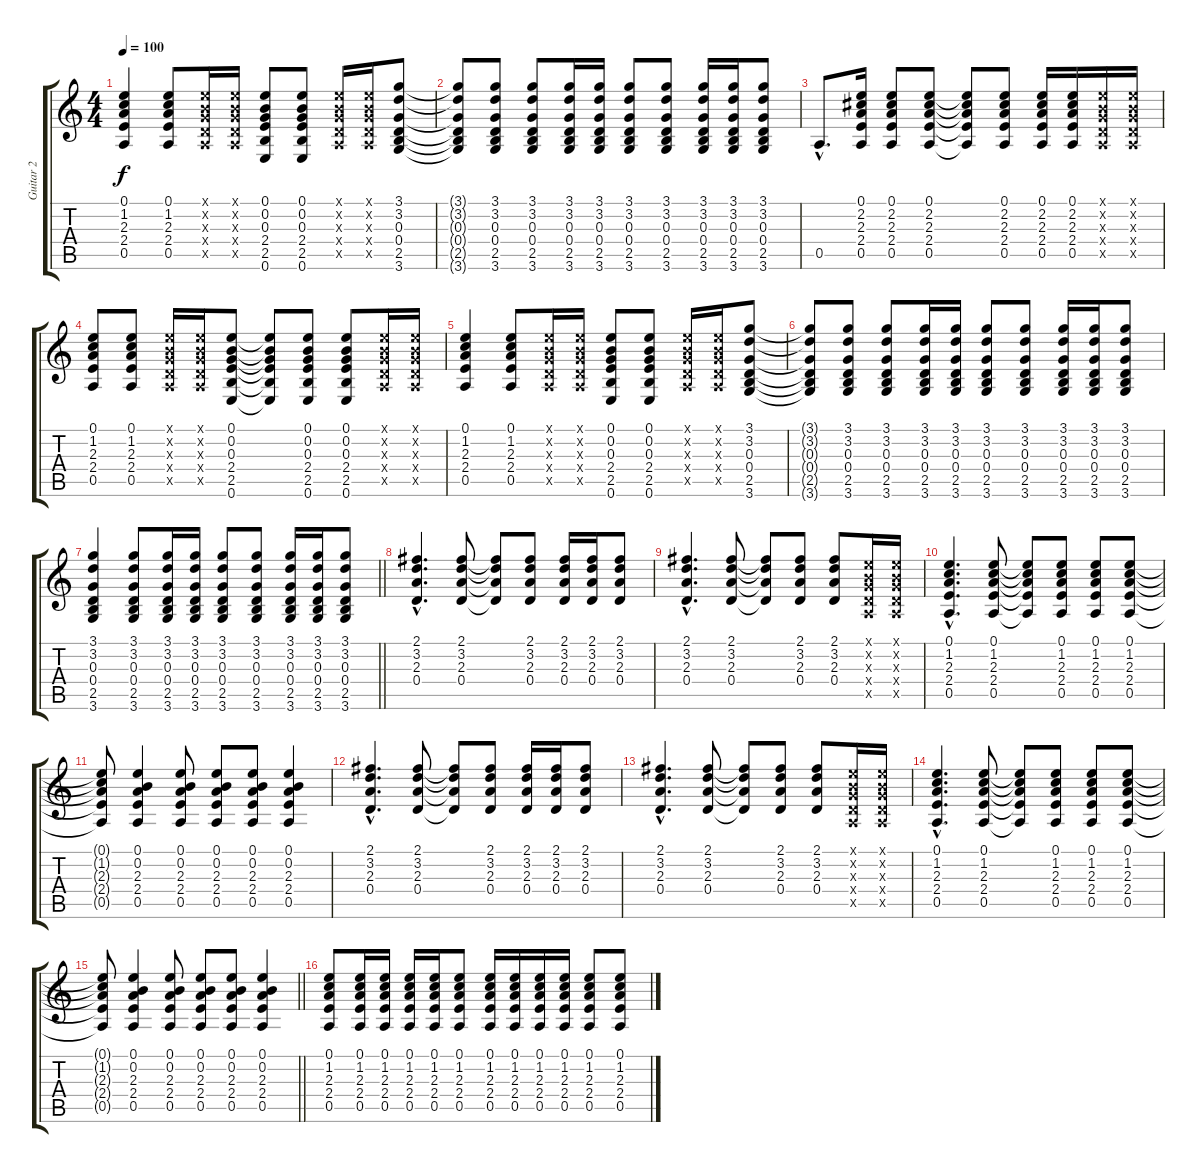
\track ("Guitar 2" "Guitar 2") {instrument acousticguitarsteel}
\staff {score tabs}
\tuning (E4 B3 G3 D3 A2 E2) {hide}
\ts (4 4)
\tempo 100
\clef g2
\ks c
(0.1 1.2 2.3 2.4 0.5).4{dy f} (0.1 1.2 2.3 2.4 0.5).8 (0.1{x} 0.2{x} 0.3{x} 0.4{x} 0.5{x}).16 (0.1{x} 0.2{x} 0.3{x} 0.4{x} 0.5{x}).16 (0.1 0.2 0.3 2.4 2.5 0.6).8 (0.1 0.2 0.3 2.4 2.5 0.6).8 (0.1{x} 0.2{x} 0.3{x} 0.4{x} 0.5{x}).16 (0.1{x} 0.2{x} 0.3{x} 0.4{x} 0.5{x}).16 (3.1 3.2 0.3 0.4 2.5 3.6).8 |
(3.1{t} 3.2{t} 0.3{t} 0.4{t} 2.5{t} 3.6{t}).8 (3.1 3.2 0.3 0.4 2.5 3.6).8 (3.1 3.2 0.3 0.4 2.5 3.6).8 (3.1 3.2 0.3 0.4 2.5 3.6).16 (3.1 3.2 0.3 0.4 2.5 3.6).16 (3.1 3.2 0.3 0.4 2.5 3.6).8 (3.1 3.2 0.3 0.4 2.5 3.6).8 (3.1 3.2 0.3 0.4 2.5 3.6).16 (3.1 3.2 0.3 0.4 2.5 3.6).16 (3.1 3.2 0.3 0.4 2.5 3.6).8 |
0.5{hac}.8{d} (0.1 2.2 2.3 2.4 0.5).16 (0.1 2.2 2.3 2.4 0.5).8 (0.1 2.2 2.3 2.4 0.5).8 (0.1{t} 2.2{t} 2.3{t} 2.4{t} 0.5{t}).8 (0.1 2.2 2.3 2.4 0.5).8 (0.1 2.2 2.3 2.4 0.5).16 (0.1 2.2 2.3 2.4 0.5).16 (0.1{x} 0.2{x} 0.3{x} 0.4{x} 0.5{x}).16 (0.1{x} 0.2{x} 0.3{x} 0.4{x} 0.5{x}).16 |
(0.1 1.2 2.3 2.4 0.5).8 (0.1 1.2 2.3 2.4 0.5).8 (0.1{x} 0.2{x} 0.3{x} 0.4{x} 0.5{x}).16 (0.1{x} 0.2{x} 0.3{x} 0.4{x} 0.5{x}).16 (0.1 0.2 0.3 2.4 2.5 0.6).8 (0.1{t} 0.2{t} 0.3{t} 2.4{t} 2.5{t} 0.6{t}).8 (0.1 0.2 0.3 2.4 2.5 0.6).8 (0.1 0.2 0.3 2.4 2.5 0.6).8 (0.1{x} 0.2{x} 0.3{x} 0.4{x} 0.5{x}).16 (0.1{x} 0.2{x} 0.3{x} 0.4{x} 0.5{x}).16 |
(0.1 1.2 2.3 2.4 0.5).4 (0.1 1.2 2.3 2.4 0.5).8 (0.1{x} 0.2{x} 0.3{x} 0.4{x} 0.5{x}).16 (0.1{x} 0.2{x} 0.3{x} 0.4{x} 0.5{x}).16 (0.1 0.2 0.3 2.4 2.5 0.6).8 (0.1 0.2 0.3 2.4 2.5 0.6).8 (0.1{x} 0.2{x} 0.3{x} 0.4{x} 0.5{x}).16 (0.1{x} 0.2{x} 0.3{x} 0.4{x} 0.5{x}).16 (3.1 3.2 0.3 0.4 2.5 3.6).8 |
(3.1{t} 3.2{t} 0.3{t} 0.4{t} 2.5{t} 3.6{t}).8 (3.1 3.2 0.3 0.4 2.5 3.6).8 (3.1 3.2 0.3 0.4 2.5 3.6).8 (3.1 3.2 0.3 0.4 2.5 3.6).16 (3.1 3.2 0.3 0.4 2.5 3.6).16 (3.1 3.2 0.3 0.4 2.5 3.6).8 (3.1 3.2 0.3 0.4 2.5 3.6).8 (3.1 3.2 0.3 0.4 2.5 3.6).16 (3.1 3.2 0.3 0.4 2.5 3.6).16 (3.1 3.2 0.3 0.4 2.5 3.6).8 |
\barLineRight lightlight
(3.1 3.2 0.3 0.4 2.5 3.6).4 (3.1 3.2 0.3 0.4 2.5 3.6).8 (3.1 3.2 0.3 0.4 2.5 3.6).16 (3.1 3.2 0.3 0.4 2.5 3.6).16 (3.1 3.2 0.3 0.4 2.5 3.6).8 (3.1 3.2 0.3 0.4 2.5 3.6).8 (3.1 3.2 0.3 0.4 2.5 3.6).16 (3.1 3.2 0.3 0.4 2.5 3.6).16 (3.1 3.2 0.3 0.4 2.5 3.6).8 |
(2.1{hac} 3.2{hac} 2.3{hac} 0.4{hac}).4{d} (2.1 3.2 2.3 0.4).8 (2.1{t} 3.2{t} 2.3{t} 0.4{t}).8 (2.1 3.2 2.3 0.4).8 (2.1 3.2 2.3 0.4).16 (2.1 3.2 2.3 0.4).16 (2.1 3.2 2.3 0.4).8 |
(2.1{hac} 3.2{hac} 2.3{hac} 0.4{hac}).4{d} (2.1 3.2 2.3 0.4).8 (2.1{t} 3.2{t} 2.3{t} 0.4{t}).8 (2.1 3.2 2.3 0.4).8 (2.1 3.2 2.3 0.4).8 (0.1{x} 0.2{x} 0.3{x} 0.4{x} 0.5{x}).16 (0.1{x} 0.2{x} 0.3{x} 0.4{x} 0.5{x}).16 |
(0.1{hac} 1.2{hac} 2.3{hac} 2.4{hac} 0.5{hac}).4{d} (0.1 1.2 2.3 2.4 0.5).8 (0.1{t} 1.2{t} 2.3{t} 2.4{t} 0.5{t}).8 (0.1 1.2 2.3 2.4 0.5).8 (0.1 1.2 2.3 2.4 0.5).8 (0.1 1.2 2.3 2.4 0.5).8 |
(0.1{t} 1.2{t} 2.3{t} 2.4{t} 0.5{t}).8 (0.1 0.2 2.3 2.4 0.5).4 (0.1 0.2 2.3 2.4 0.5).8 (0.1 0.2 2.3 2.4 0.5).8 (0.1 0.2 2.3 2.4 0.5).8 (0.1 0.2 2.3 2.4 0.5).4 |
(2.1{hac} 3.2{hac} 2.3{hac} 0.4{hac}).4{d} (2.1 3.2 2.3 0.4).8 (2.1{t} 3.2{t} 2.3{t} 0.4{t}).8 (2.1 3.2 2.3 0.4).8 (2.1 3.2 2.3 0.4).16 (2.1 3.2 2.3 0.4).16 (2.1 3.2 2.3 0.4).8 |
(2.1{hac} 3.2{hac} 2.3{hac} 0.4{hac}).4{d} (2.1 3.2 2.3 0.4).8 (2.1{t} 3.2{t} 2.3{t} 0.4{t}).8 (2.1 3.2 2.3 0.4).8 (2.1 3.2 2.3 0.4).8 (0.1{x} 0.2{x} 0.3{x} 0.4{x} 0.5{x}).16 (0.1{x} 0.2{x} 0.3{x} 0.4{x} 0.5{x}).16 |
(0.1{hac} 1.2{hac} 2.3{hac} 2.4{hac} 0.5{hac}).4{d} (0.1 1.2 2.3 2.4 0.5).8 (0.1{t} 1.2{t} 2.3{t} 2.4{t} 0.5{t}).8 (0.1 1.2 2.3 2.4 0.5).8 (0.1 1.2 2.3 2.4 0.5).8 (0.1 1.2 2.3 2.4 0.5).8 |
\barLineRight lightlight
(0.1{t} 1.2{t} 2.3{t} 2.4{t} 0.5{t}).8 (0.1 0.2 2.3 2.4 0.5).4 (0.1 0.2 2.3 2.4 0.5).8 (0.1 0.2 2.3 2.4 0.5).8 (0.1 0.2 2.3 2.4 0.5).8 (0.1 0.2 2.3 2.4 0.5).4 |
(0.1 1.2 2.3 2.4 0.5).8 (0.1 1.2 2.3 2.4 0.5).16 (0.1 1.2 2.3 2.4 0.5).16 (0.1 1.2 2.3 2.4 0.5).16 (0.1 1.2 2.3 2.4 0.5).16 (0.1 1.2 2.3 2.4 0.5).8 (0.1 1.2 2.3 2.4 0.5).16 (0.1 1.2 2.3 2.4 0.5).16 (0.1 1.2 2.3 2.4 0.5).16 (0.1 1.2 2.3 2.4 0.5).16 (0.1 1.2 2.3 2.4 0.5).8 (0.1 1.2 2.3 2.4 0.5).8
